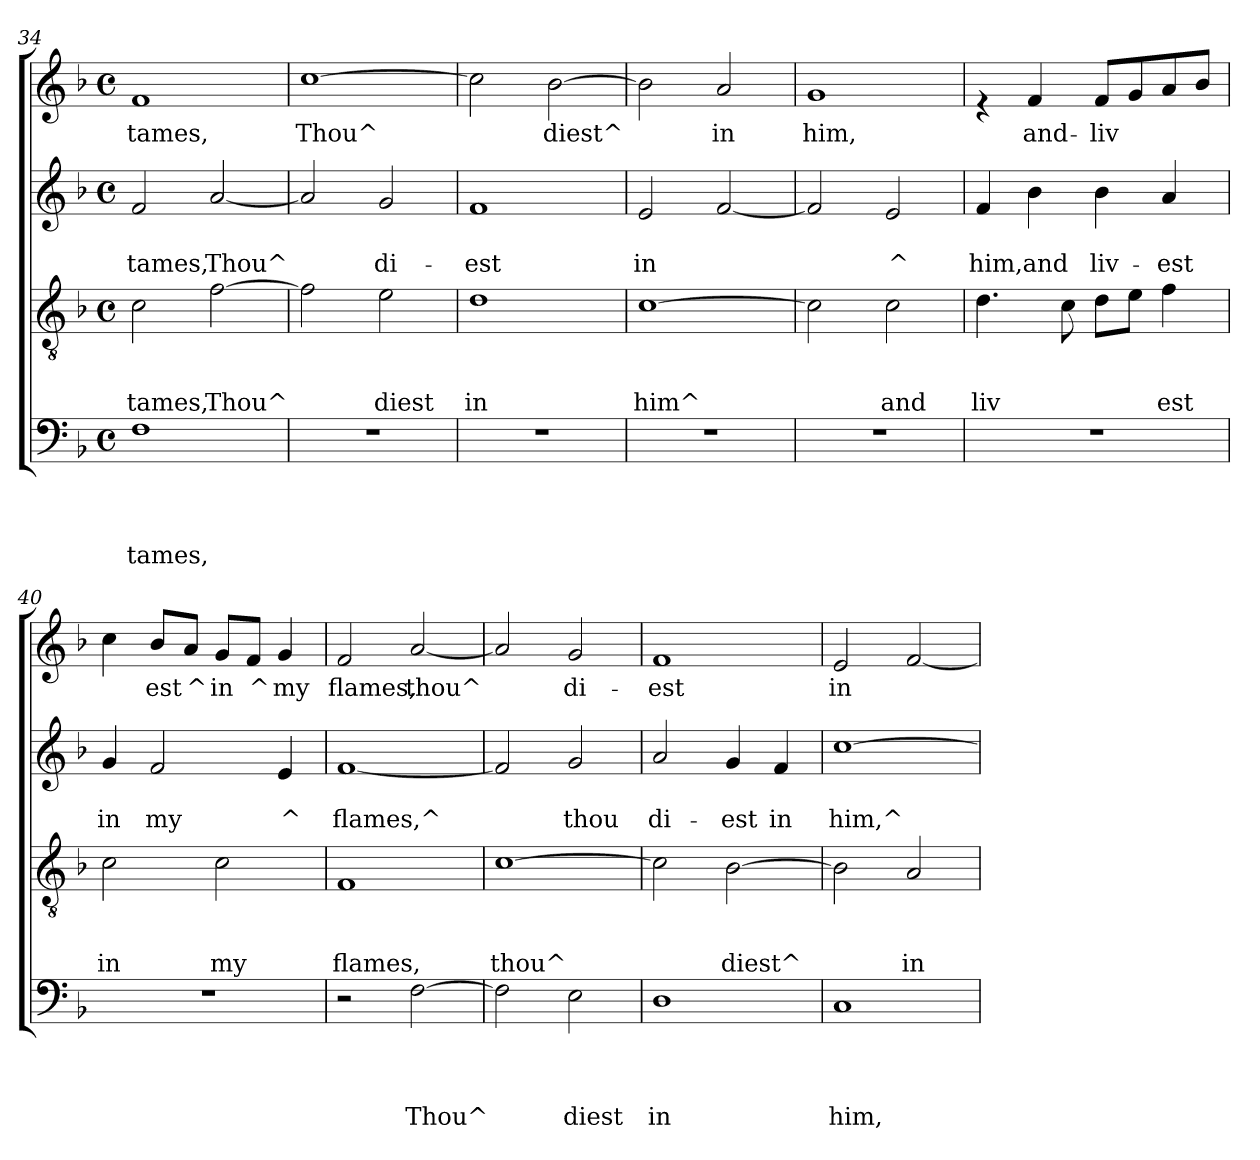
**kern	**text	**text	**text	**text	**kern	**text	**text	**text	**kern	**text	**text	**kern	**text
*part4	*part4	*part4	*part4	*part4	*part3	*part3	*part3	*part3	*part2	*part2	*part2	*part1	*part1
*staff4	*staff4	*staff4	*staff4	*staff4	*staff3	*staff3	*staff3	*staff3	*staff2	*staff2	*staff2	*staff1	*staff1
*clefF4	*	*	*	*	*clefGv2	*	*	*	*clefG2	*	*	*clefG2	*
*k[b-]	*	*	*	*	*k[b-]	*	*	*	*k[b-]	*	*	*k[b-]	*
*F:	*	*	*	*	*F:	*	*	*	*F:	*	*	*F:	*
*M4/4	*	*	*	*	*M4/4	*	*	*	*M4/4	*	*	*M4/4	*
*met(c)	*	*	*	*	*met(c)	*	*	*	*met(c)	*	*	*met(c)	*
=34	=34	=34	=34	=34	=34	=34	=34	=34	=34	=34	=34	=34	=34
!	!	!	!	!LO:LY:b	!	!	!	!LO:LY:b	!	!	!LO:LY:b	!	!LO:LY:b
1F	.	.	.	tames,	2c\	.	.	tames,	2f/	.	tames,	1f	tames,
!	!	!	!	!	!	!	!	!LO:LY:b	!	!	!LO:LY:b	!	!
.	.	.	.	.	[>2f\	.	.	Thou^	[<2a/	.	Thou^	.	.
!!LO:LB:g=z
=35	=35	=35	=35	=35	=35	=35	=35	=35	=35	=35	=35	=35	=35
!	!	!	!	!	!	!	!	!	!	!	!	!	!LO:LY:b
1r	.	.	.	.	2f\]	.	.	.	2a/]	.	.	[>1cc	Thou^
!	!	!	!	!	!	!	!	!LO:LY:b	!	!	!LO:LY:b	!	!
.	.	.	.	.	2e\	.	.	diest	2g/	.	di-	.	.
!!LO:PB:g=z
=36	=36	=36	=36	=36	=36	=36	=36	=36	=36	=36	=36	=36	=36
!	!	!	!	!	!	!	!	!LO:LY:b	!	!	!LO:LY:b	!	!
1r	.	.	.	.	1d	.	.	in	1f	.	-est	2cc\]	.
!	!	!	!	!	!	!	!	!	!	!	!	!	!LO:LY:b
.	.	.	.	.	.	.	.	.	.	.	.	[>2b-\	diest^
=37	=37	=37	=37	=37	=37	=37	=37	=37	=37	=37	=37	=37	=37
!	!	!	!	!	!	!	!	!LO:LY:b	!	!	!LO:LY:b	!	!
1r	.	.	.	.	[>1c	.	.	him^	2e/	.	in	2b-\]	.
!	!	!	!	!	!	!	!	!	!	!	!	!	!LO:LY:b
.	.	.	.	.	.	.	.	.	[<2f/	.	.	2a/	in
=38	=38	=38	=38	=38	=38	=38	=38	=38	=38	=38	=38	=38	=38
!	!	!	!	!	!	!	!	!	!	!	!	!	!LO:LY:b
1r	.	.	.	.	2c\]	.	.	.	2f/]	.	.	1g	him,
!	!	!	!	!	!	!	!	!LO:LY:b	!	!	!LO:LY:b	!	!
.	.	.	.	.	2c\	.	.	and	2e/	.	^	.	.
=39	=39	=39	=39	=39	=39	=39	=39	=39	=39	=39	=39	=39	=39
!	!	!	!	!	!	!	!	!LO:LY:b	!	!	!LO:LY:b	!	!
1r	.	.	.	.	4.d\	.	.	liv	4f/	.	him,	4re	.
!	!	!	!	!	!	!	!	!	!	!	!LO:LY:b	!	!LO:LY:b
.	.	.	.	.	.	.	.	.	4b-\	.	and	4f/	and-
.	.	.	.	.	8c\	.	.	.	.	.	.	.	.
!	!	!	!	!	!	!	!	!	!	!	!LO:LY:b	!	!LO:LY:b
.	.	.	.	.	8d\L	.	.	.	4b-\	.	liv-	8f/L	-liv
.	.	.	.	.	8e\J	.	.	.	.	.	.	8g/	.
!	!	!	!	!	!	!	!	!LO:LY:b	!	!	!LO:LY:b	!	!
.	.	.	.	.	4f\	.	.	est	4a/	.	-est	8a/	.
.	.	.	.	.	.	.	.	.	.	.	.	8b-/J	.
=40	=40	=40	=40	=40	=40	=40	=40	=40	=40	=40	=40	=40	=40
!	!	!	!	!	!	!	!	!LO:LY:b	!	!	!LO:LY:b	!	!
1r	.	.	.	.	2c\	.	.	in	4g/	.	in	4cc\	.
!	!	!	!	!	!	!	!	!	!	!	!LO:LY:b	!	!LO:LY:b
.	.	.	.	.	.	.	.	.	2f/	.	my	8b-/L	est
!	!	!	!	!	!	!	!	!	!	!	!	!	!LO:LY:b
.	.	.	.	.	.	.	.	.	.	.	.	8a/J	^
!	!	!	!	!	!	!	!	!LO:LY:b	!	!	!	!	!LO:LY:b
.	.	.	.	.	2c\	.	.	my	.	.	.	8g/L	in
!	!	!	!	!	!	!	!	!	!	!	!	!	!LO:LY:b
.	.	.	.	.	.	.	.	.	.	.	.	8f/J	^
!	!	!	!	!	!	!	!	!	!	!	!LO:LY:b	!	!LO:LY:b
.	.	.	.	.	.	.	.	.	4e/	.	^	4g/	my
=41	=41	=41	=41	=41	=41	=41	=41	=41	=41	=41	=41	=41	=41
!	!	!	!	!	!	!	!	!LO:LY:b	!	!	!LO:LY:b	!	!LO:LY:b
2r	.	.	.	.	1F	.	.	flames,	[<1f	.	flames,^	2f/	flames,
!	!	!	!	!LO:LY:b	!	!	!	!	!	!	!	!	!LO:LY:b
[>2F\	.	.	.	Thou^	.	.	.	.	.	.	.	[<2a/	thou^
=42	=42	=42	=42	=42	=42	=42	=42	=42	=42	=42	=42	=42	=42
!	!	!	!	!	!	!	!	!LO:LY:b	!	!	!	!	!
2F\]	.	.	.	.	[>1c	.	.	thou^	2f/]	.	.	2a/]	.
!	!	!	!	!LO:LY:b	!	!	!	!	!	!	!LO:LY:b	!	!LO:LY:b
2E\	.	.	.	diest	.	.	.	.	2g/	.	thou	2g/	di-
!!LO:LB:g=z
=43	=43	=43	=43	=43	=43	=43	=43	=43	=43	=43	=43	=43	=43
!	!	!	!	!LO:LY:b	!	!	!	!	!	!	!LO:LY:b	!	!LO:LY:b
1D	.	.	.	in	2c\]	.	.	.	2a/	.	di-	1f	-est
!	!	!	!	!	!	!	!	!LO:LY:b	!	!	!LO:LY:b	!	!
.	.	.	.	.	[>2B-\	.	.	diest^	4g/	.	-est	.	.
!	!	!	!	!	!	!	!	!	!	!	!LO:LY:b	!	!
.	.	.	.	.	.	.	.	.	4f/	.	in	.	.
=44	=44	=44	=44	=44	=44	=44	=44	=44	=44	=44	=44	=44	=44
!	!	!	!	!LO:LY:b	!	!	!	!	!	!	!LO:LY:b	!	!LO:LY:b
1C	.	.	.	him,	2B-\]	.	.	.	[>1cc	.	him,^	2e/	in
!	!	!	!	!	!	!	!	!LO:LY:b	!	!	!	!	!
.	.	.	.	.	2A/	.	.	in	.	.	.	[<2f/	.
=	=	=	=	=	=	=	=	=	=	=	=	=	=
*-	*-	*-	*-	*-	*-	*-	*-	*-	*-	*-	*-	*-	*-
